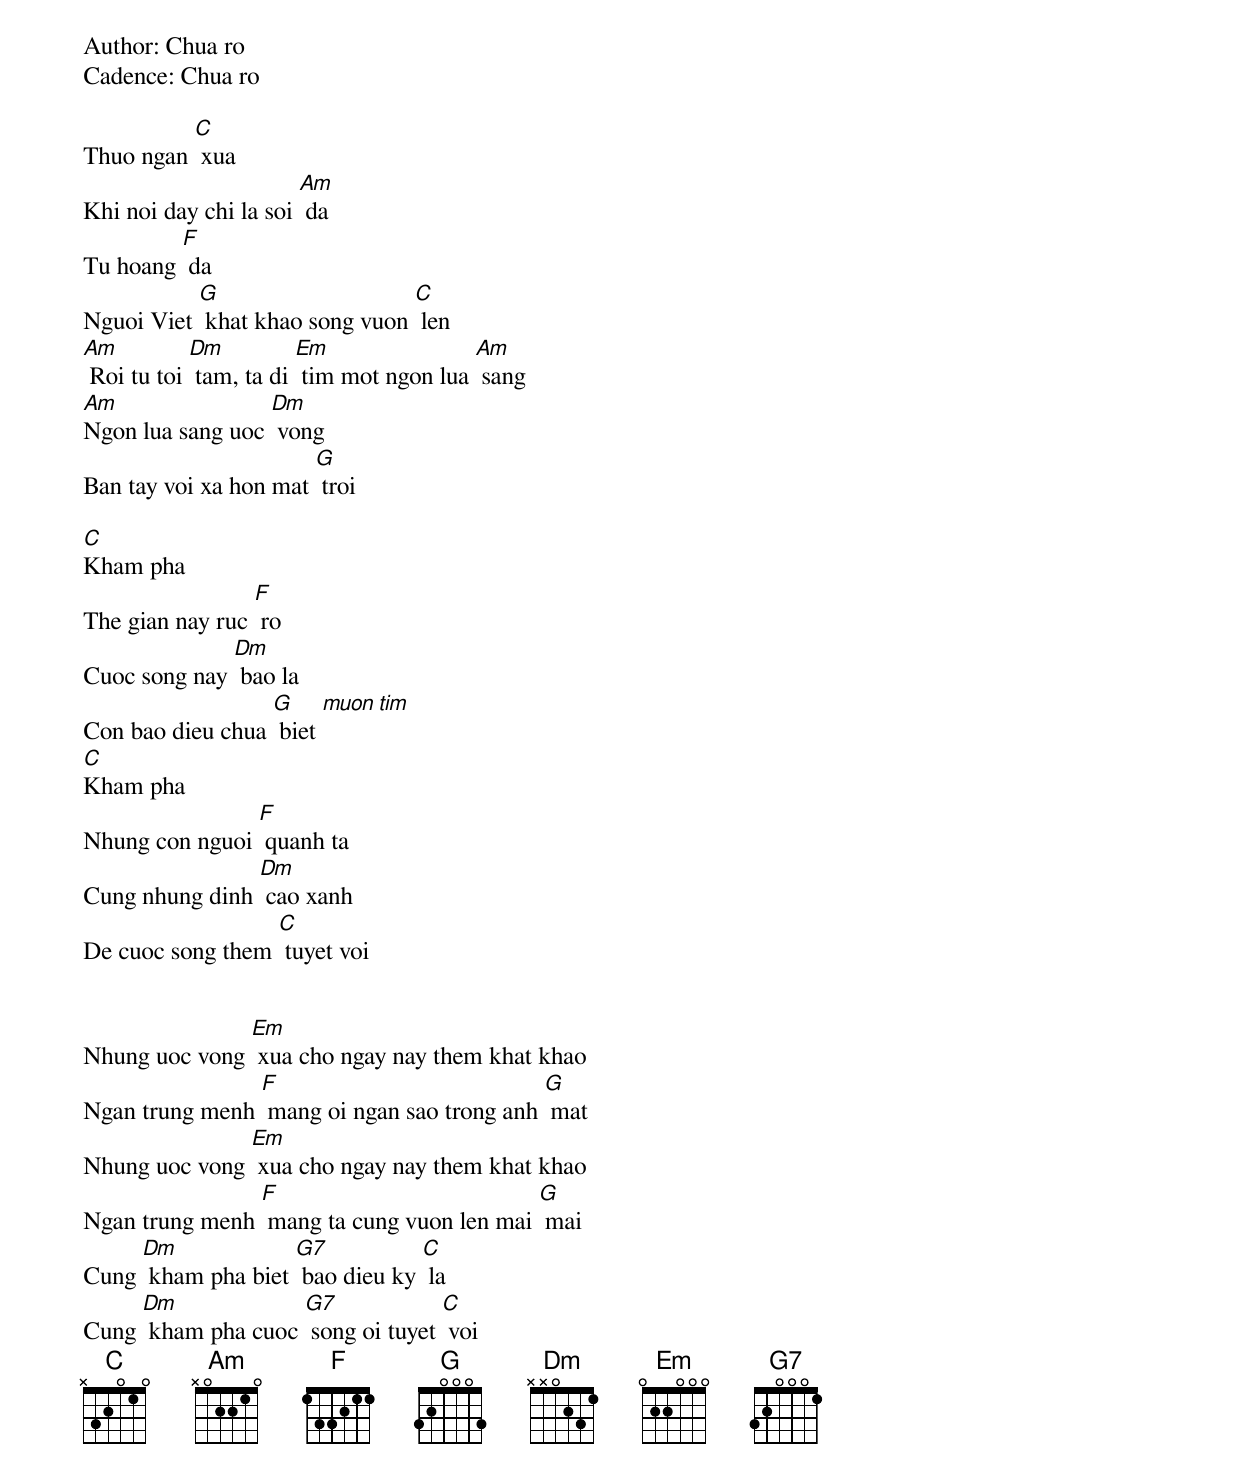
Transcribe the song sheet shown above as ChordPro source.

Author: Chua ro
Cadence: Chua ro

Thuo ngan [C] xua
Khi noi day chi la soi [Am] da
Tu hoang [F] da
Nguoi Viet [G] khat khao song vuon [C] len
[Am] Roi tu toi [Dm] tam, ta di [Em] tim mot ngon lua [Am] sang
[Am]Ngon lua sang uoc [Dm] vong
Ban tay voi xa hon mat [G] troi

[C]Kham pha
The gian nay ruc [F] ro
Cuoc song nay [Dm] bao la
Con bao dieu chua [G] biet [muon tim]
[C]Kham pha
Nhung con nguoi [F] quanh ta
Cung nhung dinh [Dm] cao xanh
De cuoc song them [C] tuyet voi


Nhung uoc vong [Em] xua cho ngay nay them khat khao
Ngan trung menh [F] mang oi ngan sao trong anh [G] mat
Nhung uoc vong [Em] xua cho ngay nay them khat khao
Ngan trung menh [F] mang ta cung vuon len mai [G] mai
Cung [Dm] kham pha biet [G7] bao dieu ky [C] la
Cung [Dm] kham pha cuoc [G7] song oi tuyet [C] voi
